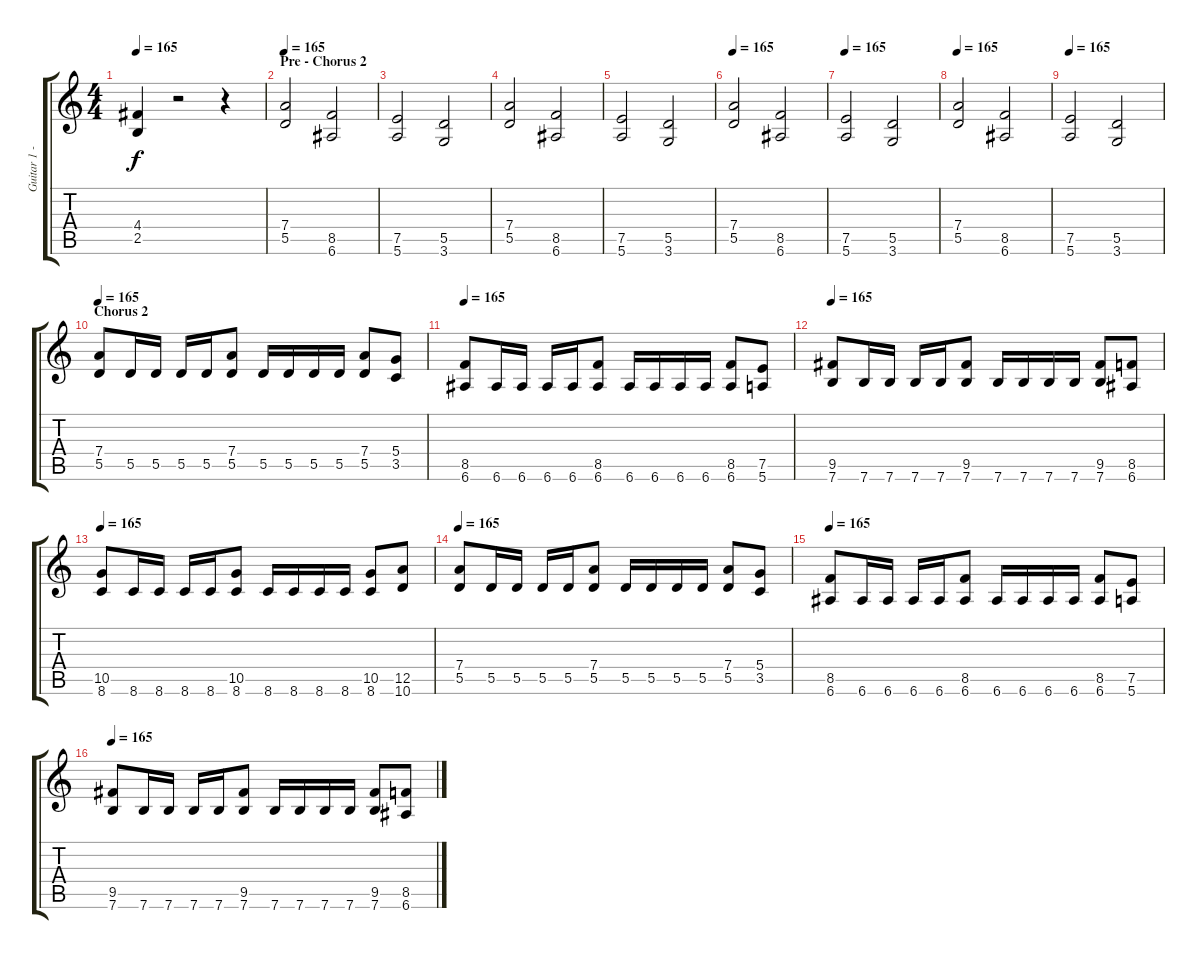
\track ("Guitar 1 - Pato" "Guitar 1 -") {instrument distortionguitar}
\staff {score tabs}
\tuning (E4 B3 G3 D3 A2 E2) {hide}
\ts (4 4)
\tempo 165
\clef g2
\ks c
(4.4 2.5).4{dy f volume 13 balance 11} r.2 r.4 |
\section ("" "Pre - Chorus 2")
\tempo 165
(7.4 5.5).2{instrument distortionguitar} (8.5 6.6).2 |
(7.5 5.6).2 (5.5 3.6).2 |
(7.4 5.5).2{instrument distortionguitar} (8.5 6.6).2 |
(7.5 5.6).2 (5.5 3.6).2 |
\tempo 165
(7.4 5.5).2{instrument distortionguitar} (8.5 6.6).2 |
\tempo 165
(7.5 5.6).2 (5.5 3.6).2 |
\tempo 165
(7.4 5.5).2{instrument distortionguitar} (8.5 6.6).2 |
\tempo 165
(7.5 5.6).2 (5.5 3.6).2 |
\section ("" "Chorus 2")
\tempo 165
(7.4 5.5).8{volume 13 balance 11 instrument distortionguitar} 5.5.16 5.5.16 5.5.16 5.5.16 (7.4 5.5).8 5.5.16 5.5.16 5.5.16 5.5.16 (7.4 5.5).8 (5.4 3.5).8 |
\tempo 165
(8.5 6.6).8 6.6.16 6.6.16 6.6.16 6.6.16 (8.5 6.6).8 6.6.16 6.6.16 6.6.16 6.6.16 (8.5 6.6).8 (7.5 5.6).8 |
\tempo 165
(9.5 7.6).8 7.6.16 7.6.16 7.6.16 7.6.16 (9.5 7.6).8 7.6.16 7.6.16 7.6.16 7.6.16 (9.5 7.6).8 (8.5 6.6).8 |
\tempo 165
(10.5 8.6).8 8.6.16 8.6.16 8.6.16 8.6.16 (10.5 8.6).8 8.6.16 8.6.16 8.6.16 8.6.16 (10.5 8.6).8 (12.5 10.6).8 |
\tempo 165
(7.4 5.5).8{volume 13 balance 11 instrument distortionguitar} 5.5.16 5.5.16 5.5.16 5.5.16 (7.4 5.5).8 5.5.16 5.5.16 5.5.16 5.5.16 (7.4 5.5).8 (5.4 3.5).8 |
\tempo 165
(8.5 6.6).8 6.6.16 6.6.16 6.6.16 6.6.16 (8.5 6.6).8 6.6.16 6.6.16 6.6.16 6.6.16 (8.5 6.6).8 (7.5 5.6).8 |
\tempo 165
(9.5 7.6).8 7.6.16 7.6.16 7.6.16 7.6.16 (9.5 7.6).8 7.6.16 7.6.16 7.6.16 7.6.16 (9.5 7.6).8 (8.5 6.6).8
